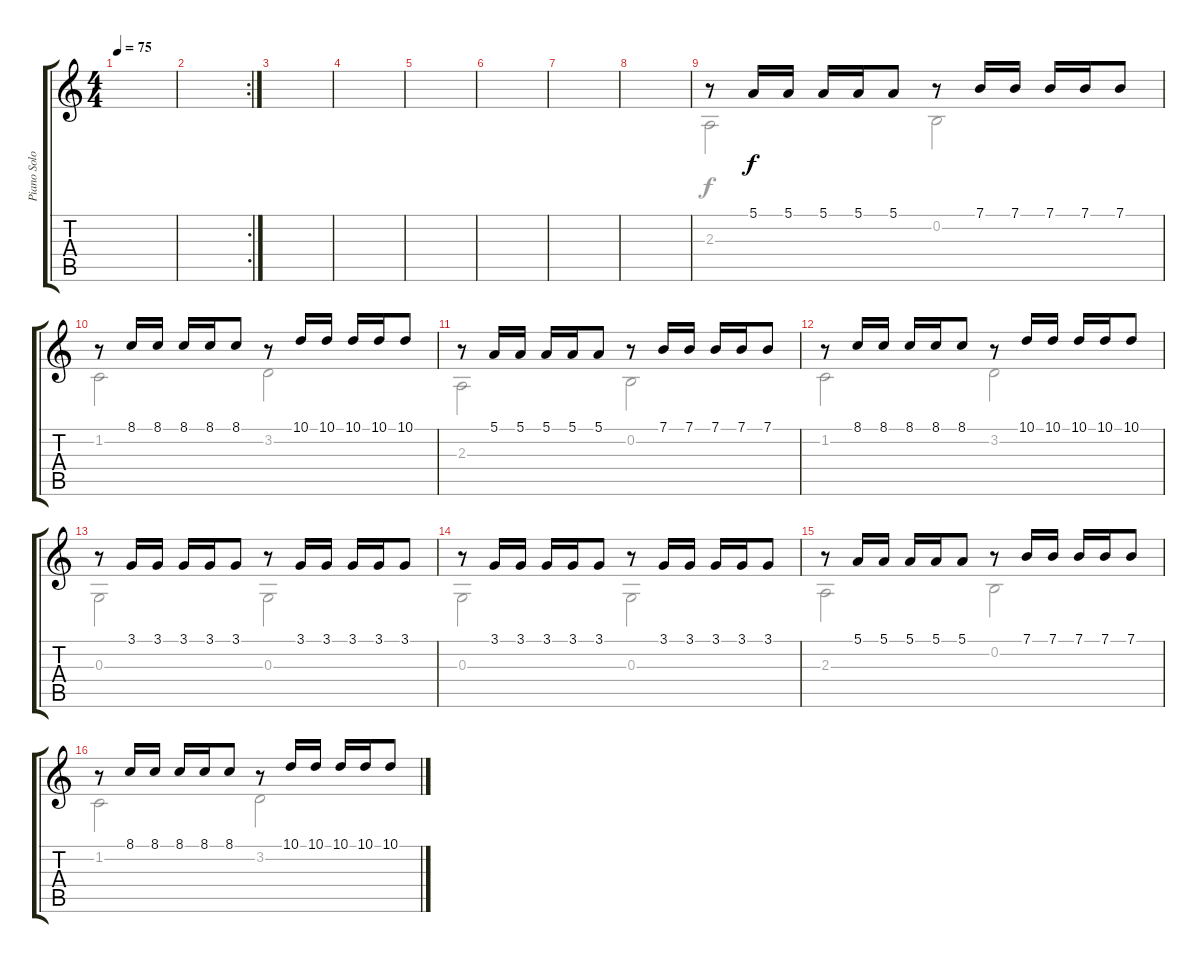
\track ("Piano Solo" "Piano Solo") {instrument acousticgrandpiano}
\staff {score tabs}
\tuning (E4 B3 G3 D3 A2 E2) {hide}
\voice
\ts (4 4)
\tempo 75
\clef g2
\ks c
|
\rc 2
|
|
|
|
|
|
|
r.8 5.1.16 5.1.16 5.1.16 5.1.16 5.1.8 r.8 7.1.16 7.1.16 7.1.16 7.1.16 7.1.8 |
r.8 8.1.16 8.1.16 8.1.16 8.1.16 8.1.8 r.8 10.1.16 10.1.16 10.1.16 10.1.16 10.1.8 |
r.8 5.1.16 5.1.16 5.1.16 5.1.16 5.1.8 r.8 7.1.16 7.1.16 7.1.16 7.1.16 7.1.8 |
r.8 8.1.16 8.1.16 8.1.16 8.1.16 8.1.8 r.8 10.1.16 10.1.16 10.1.16 10.1.16 10.1.8 |
r.8 3.1.16 3.1.16 3.1.16 3.1.16 3.1.8 r.8 3.1.16 3.1.16 3.1.16 3.1.16 3.1.8 |
r.8 3.1.16 3.1.16 3.1.16 3.1.16 3.1.8 r.8 3.1.16 3.1.16 3.1.16 3.1.16 3.1.8 |
r.8 5.1.16 5.1.16 5.1.16 5.1.16 5.1.8 r.8 7.1.16 7.1.16 7.1.16 7.1.16 7.1.8 |
r.8 8.1.16 8.1.16 8.1.16 8.1.16 8.1.8 r.8 10.1.16 10.1.16 10.1.16 10.1.16 10.1.8
\voice
\clef g2
\ottava regular
\simile none
\ks c
|
|
|
|
|
|
|
|
2.3.2 0.2.2 |
1.2.2 3.2.2 |
2.3.2 0.2.2 |
1.2.2 3.2.2 |
0.3.2 0.3.2 |
0.3.2 0.3.2 |
2.3.2 0.2.2 |
1.2.2 3.2.2
